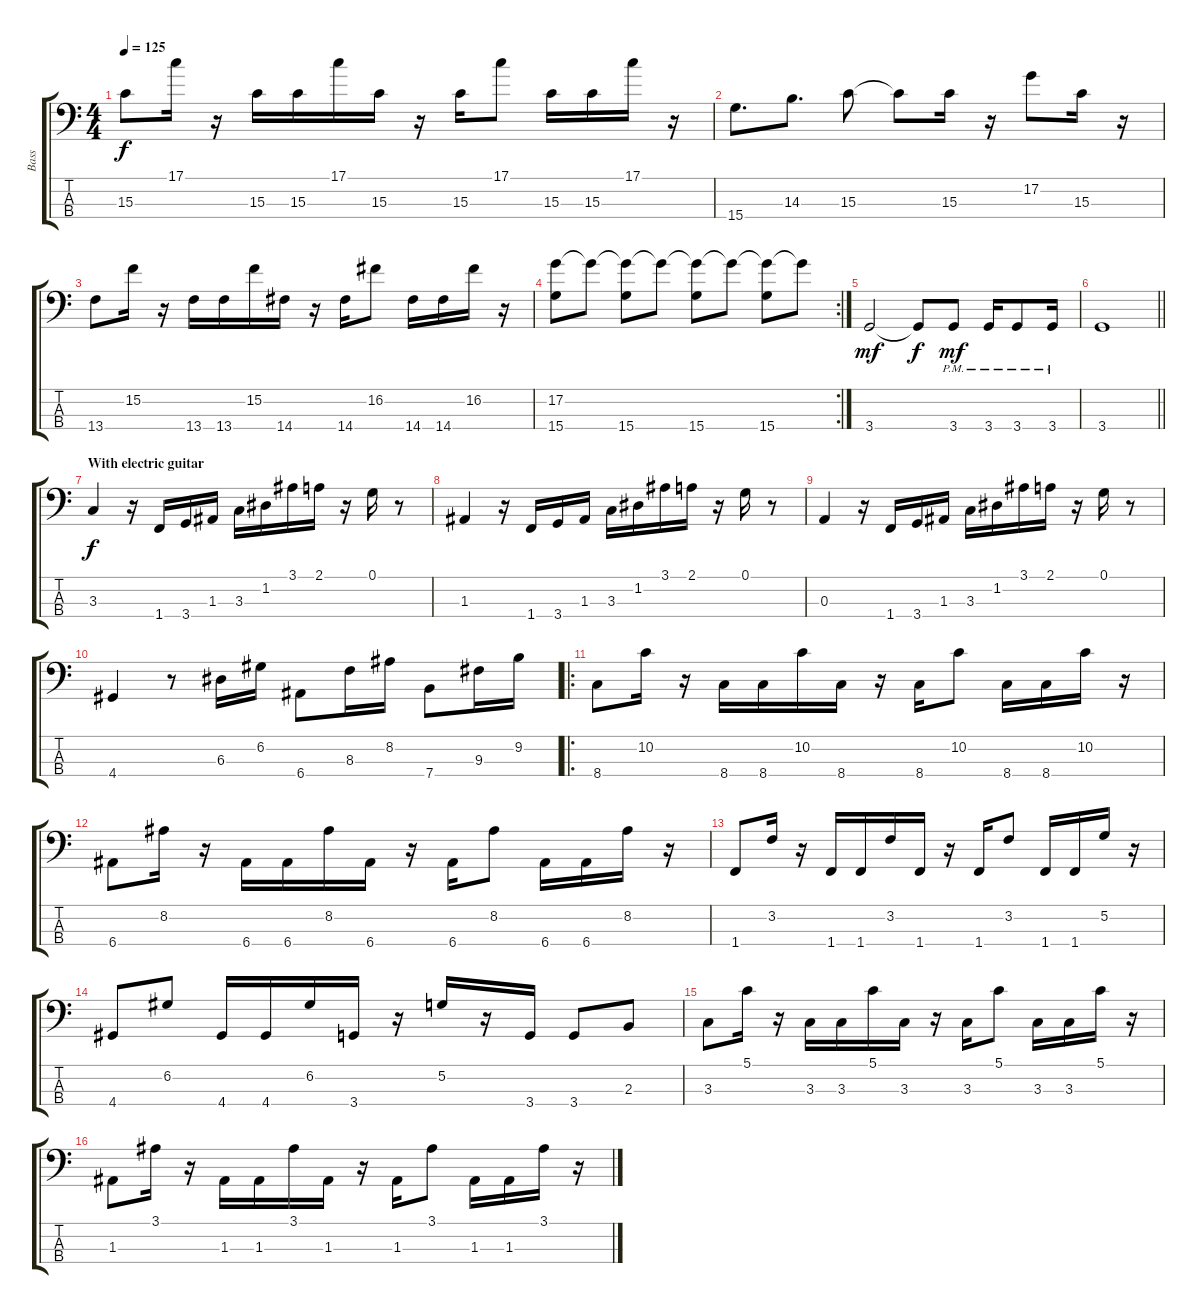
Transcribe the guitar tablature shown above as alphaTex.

\track ("Bass" "Bass") {instrument electricbassfinger}
\staff {score tabs}
\tuning (G2 D2 A1 E1) {hide}
\ts (4 4)
\tempo 125
\clef f4
\ks c
15.3.8{dy f} 17.1.16 r.16 15.3.16 15.3.16 17.1.16 15.3.16 r.16 15.3.16 17.1.8 15.3.16 15.3.16 17.1.16 r.16 |
15.4.8{d} 14.3.8{d} 15.3.8 15.3{t}.8 15.3.16 r.16 17.2.8 15.3.16 r.16 |
13.4.8 15.2.16 r.16 13.4.16 13.4.16 15.2.16 14.4.16 r.16 14.4.16 16.2.8 14.4.16 14.4.16 16.2.16 r.16 |
\rc 2
(17.2 15.4).8 17.2{t}.8 (17.2{t} 15.4).8 17.2{t}.8 (17.2{t} 15.4).8 17.2{t}.8 (17.2{t} 15.4).8 17.2{t}.8 |
3.4.2{dy mf} 3.4{t}.8{dy f} 3.4{pm}.8{dy mf} 3.4{pm}.16 3.4{pm}.8 3.4{pm}.16 |
\barLineRight lightlight
3.4.1 |
\section ("" "With electric guitar")
3.3.4{dy f} r.16 1.4.16 3.4.16 1.3.16 3.3.16 1.2.16 3.1.16 2.1.16 r.16 0.1.16 r.8 |
1.3.4 r.16 1.4.16 3.4.16 1.3.16 3.3.16 1.2.16 3.1.16 2.1.16 r.16 0.1.16 r.8 |
0.3.4 r.16 1.4.16 3.4.16 1.3.16 3.3.16 1.2.16 3.1.16 2.1.16 r.16 0.1.16 r.8 |
4.4.4 r.8 6.3.16 6.2.16 6.4.8 8.3.16 8.2.16 7.4.8 9.3.16 9.2.16 |
\ro
8.4.8 10.2.16 r.16 8.4.16 8.4.16 10.2.16 8.4.16 r.16 8.4.16 10.2.8 8.4.16 8.4.16 10.2.16 r.16 |
6.4.8 8.2.16 r.16 6.4.16 6.4.16 8.2.16 6.4.16 r.16 6.4.16 8.2.8 6.4.16 6.4.16 8.2.16 r.16 |
1.4.8 3.2.16 r.16 1.4.16 1.4.16 3.2.16 1.4.16 r.16 1.4.16 3.2.8 1.4.16 1.4.16 5.2.16 r.16 |
4.4.8 6.2.8 4.4.16 4.4.16 6.2.16 3.4.16 r.16 5.2.16 r.16 3.4.16 3.4.8 2.3.8 |
3.3.8 5.1.16 r.16 3.3.16 3.3.16 5.1.16 3.3.16 r.16 3.3.16 5.1.8 3.3.16 3.3.16 5.1.16 r.16 |
1.3.8 3.1.16 r.16 1.3.16 1.3.16 3.1.16 1.3.16 r.16 1.3.16 3.1.8 1.3.16 1.3.16 3.1.16 r.16
